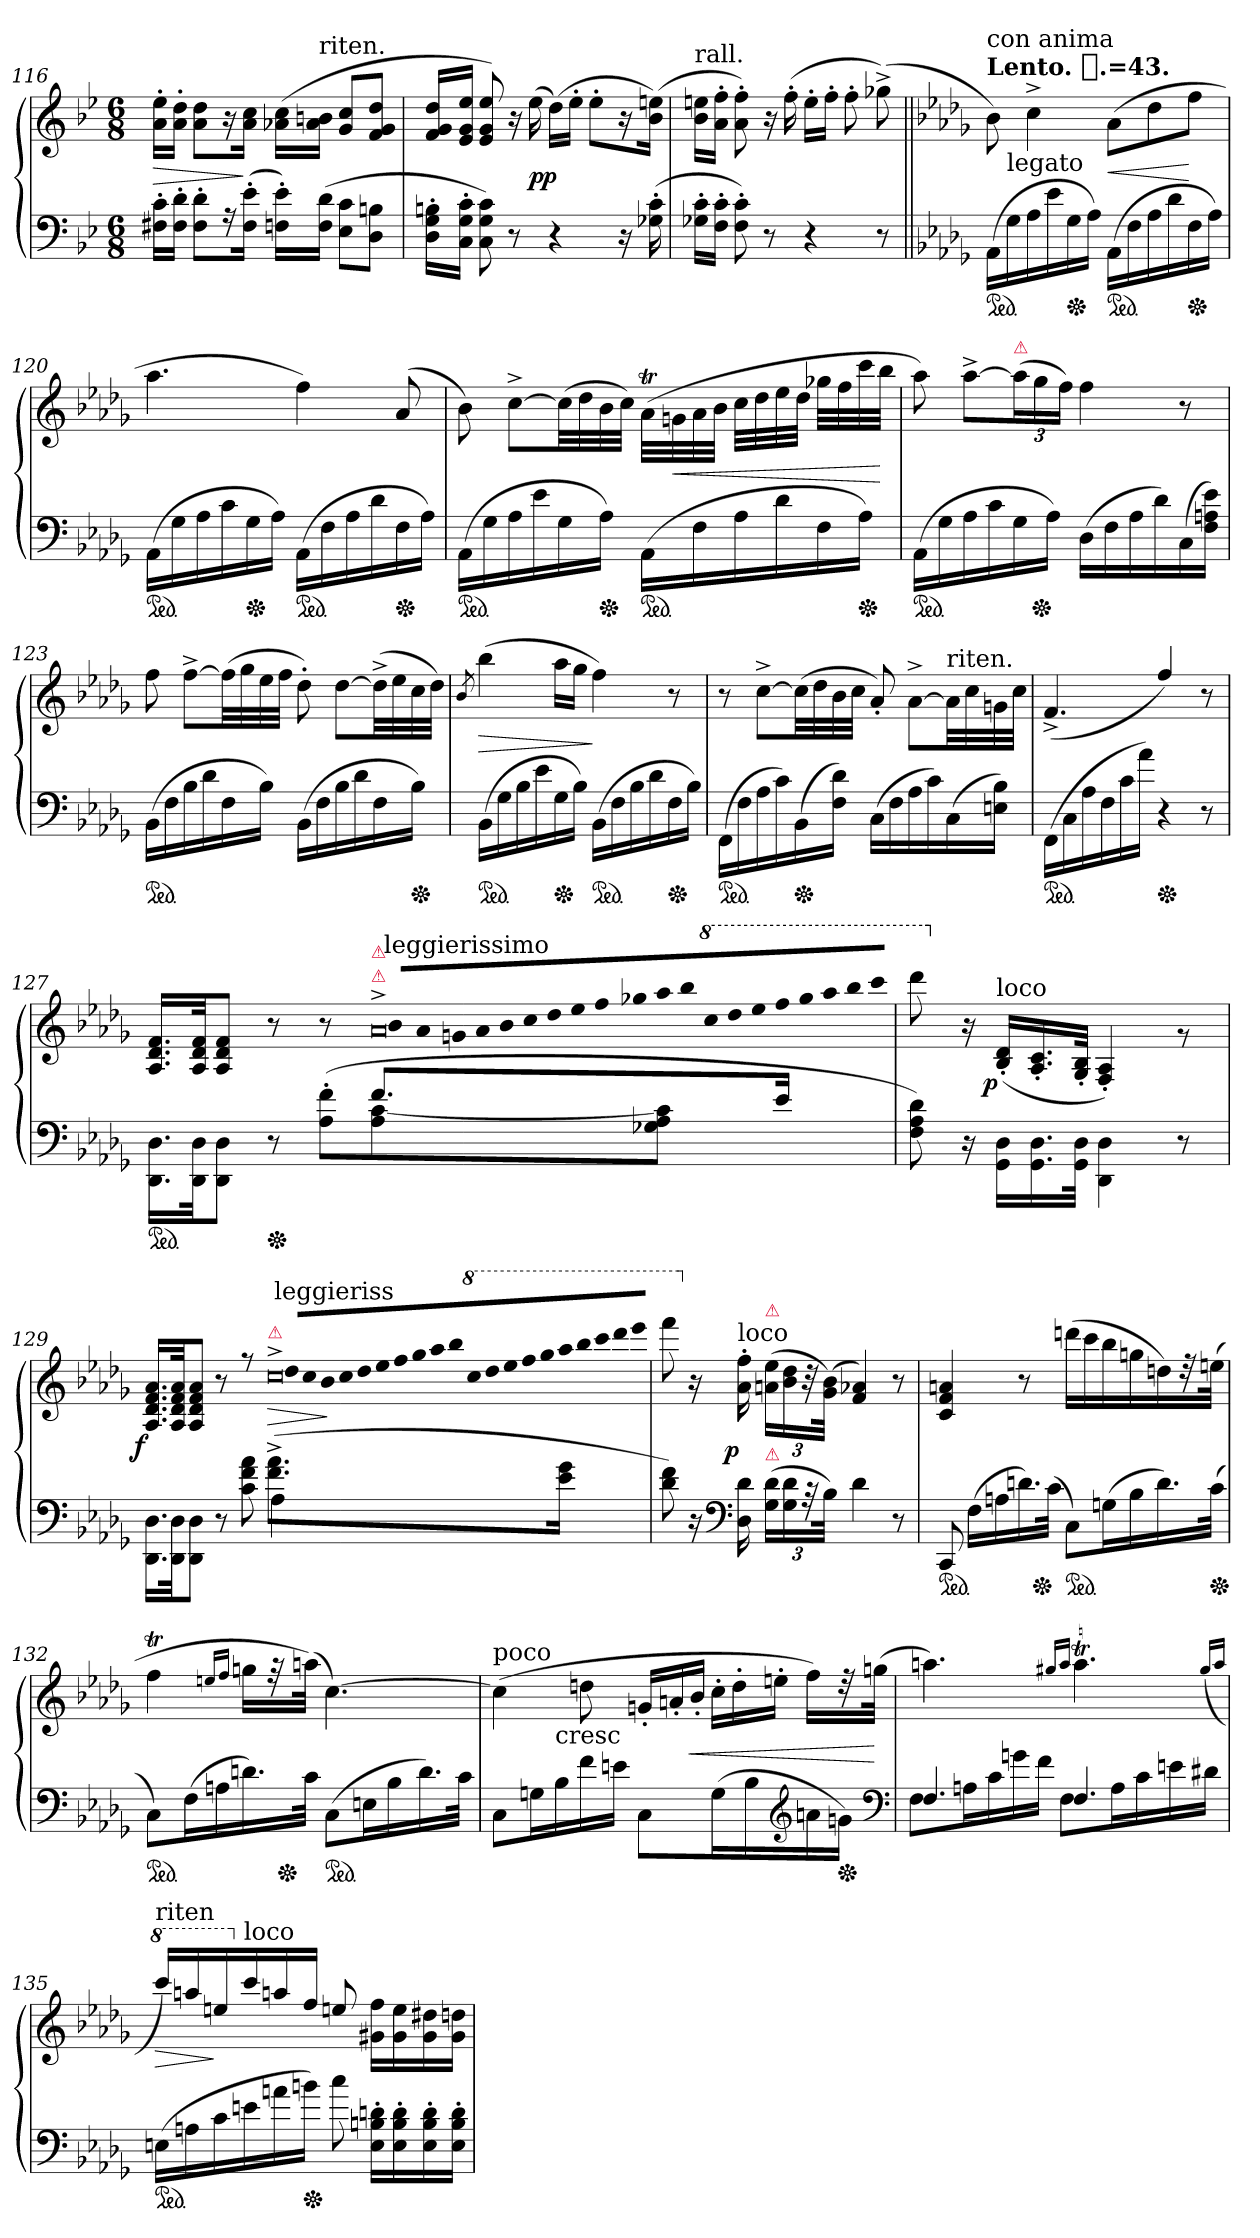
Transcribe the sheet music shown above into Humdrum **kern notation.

**kern	**kern	**dynam
*part1	*part1	*part1
*staff2	*staff1	*staff1/2
*clefF4	*clefG2	*
*k[b-e-]	*k[b-e-]	*
*B-:	*B-:	*
*M6/8	*M6/8	*
=116	=116	=116
16F#X' 16c'LL	16a' 16ee-'LL	>
16F#' 16d'JJ	16a' 16dd'JJ	.
8F#' 8d'L	8a 8ddL	.
16r	16r	.
(>16F#' 16e-'Jk	16a 16ccJk	]
16Fn' 16e-'LL)	(<16a-X 16ccLL	.
!	!LO:TX:a:t=riten.	!
(>16F 16dJJ	16a- 16bnJJ	.
8E- 8cL	8g 8ccL	.
8D 8BnJ	8f 8g 8ddJ	.
=117	=117	=117
16D'> 16G'> 16Bn'>LL	16f 16g 16ddLL	.
16C'> 16G'> 16c'>JJ	16e- 16g 16ee-JJ	.
8C 8G 8c)	8e- 8g 8ee-)	.
8r	16r	.
.	(>16ee-	pp
4r	(>16ddLL)	.
.	16ee-'JJ	.
.	8ee-'L	.
16r	16r	.
(16G-X' 16c'	(>16b- 16eenJk)	.
=118	=118	=118
!	!LO:TX:a:t=rall.	!
16G-X' 16c'LL	16b- 16eenLL	.
16F' 16c'JJ	16a' 16ff'JJ	.
8F' 8c')	8a' 8ff')	.
8r	16r	.
.	(>16ff'	.
4r	16ee'LL	.
.	16ff'JJ	.
.	8ff'	.
8r	(>8gg-X^<)	.
=119||	=119||	=119||
*k[b-e-a-d-g-]	*k[b-e-a-d-g-]	*
!	!LO:TX:a:B:t=Lento. [quarter].=43.	!
!	!LO:TX:a:t=con anima	!
*ped	*	*
(>16AA-LL	8b-)	.
!LO:TX:a:t=legato	!	!
16G-	.	.
16A-	4cc^	.
16e-	.	.
*Xped	*	*
16G-	.	.
16A-JJ)	.	.
*ped	*	*
(>16AA-LL	(>8a-L	<
16F	.	.
16A-	8dd-	.
16d-	.	.
*Xped	*	*
16F	8ffJ	[
16A-JJ)	.	.
=120	=120	=120
*ped	*	*
(>16AA-LL	4.aa-	.
16G-	.	.
16A-	.	.
16c	.	.
*Xped	*	*
16G-	.	.
16A-JJ)	.	.
*ped	*	*
(>16AA-LL	4ff)	.
16F	.	.
16A-	.	.
16d-	.	.
*Xped	*	*
16F	(>8a-	.
16A-JJ)	.	.
=121	=121	=121
*ped	*	*
(>16AA-LL	8b-)	.
16G-	.	.
16A-	[8cc^L	.
16e-	.	.
16G-	(>32ccLL]	.
.	32dd-	.
*Xped	*	*
16A-JJ)	32b-	.
.	32ccJJJ)	.
*ped	*	*
(>16AA-LL	(>32a-T\LLL	.
.	32gn	<
16F	32a-	.
.	32b-JJJ	.
16A-	32ccLLL	.
.	32dd-	.
16d-	32ee-	.
.	32dd-JJJ	.
16F	32gg-XLLL	.
.	32ff	.
*Xped	*	*
16A-JJ)	32ccc	.
.	32bb-JJJ	[
=122	=122	=122
*ped	*	*
(>16AA-LL	8aa-)	.
16G-	.	.
16A-	[8aa-^<L	.
16c	.	.
!	!LO:TX:a:color=crimson:t=⚠	!
16G-	(24aa-L]	.
*Xped	*	*
.	24gg-	.
16A-JJ)	.	.
.	24ffJJ)	.
(>16D-LL	4ff	.
16F	.	.
16A-	.	.
16d-)	.	.
(>16C	8r	.
16F 16An 16e-JJ)	.	.
=123	=123	=123
*ped	*	*
(>16BB-LL	8ff	.
16F	.	.
16B-	[8ff^<L	.
16d-	.	.
16F	(>32ffLL]	.
.	32gg-	.
16B-JJ)	32ee-	.
.	32ffJJJ	.
(>16BB-LL	8dd-'>)	.
16F	.	.
16B-	[8dd-L	.
16d-	.	.
16F	(>32dd-^>LL]	.
.	32ee-	.
*Xped	*	*
16B-JJ)	32cc	.
.	32dd-JJJ)	.
=124	=124	=124
.	8qb-/	.
*ped	*	*
(>16BB-LL	(>4bb-	>
16G-	.	.
16B-	.	.
16e-	.	.
*Xped	*	*
16G-	16aa-LL	.
16B-JJ)	16gg-JJ	.
*ped	*	*
(>16BB-LL	4ff)	]
16F	.	.
16B-	.	.
16d-	.	.
*Xped	*	*
16F	8r	.
16B-JJ)	.	.
=125	=125	=125
*ped	*	*
(>16FFLL	8r	.
16F	.	.
16A-	[8cc^<L	.
16c)	.	.
*Xped	*	*
(>16BB-	(>32ccLL]	.
.	32dd-	.
16F 16d-JJ)	32b-	.
.	32ccJJJ	.
(>16CLL	8a-'<)	.
16F	.	.
16A-	[8a-^>\L	.
16c)	.	.
!	!LO:TX:a:t=riten.	!
(>16C	32a-\LL]	.
.	32cc	.
16En 16B-JJ)	32gn	.
.	32ccJJJ	.
=126	=126	=126
*ped	*	*
(>16FFLL	(>4.f^	.
16C	.	.
16A-	.	.
16F	.	.
16c	.	.
16a-\JJ)	.	.
*Xped	*	*
4r	4ff/)	.
8r	8r	.
=127	=127	=127
*^	*^	*
*ped	*	*	*	*
16.DD-\ 16.D-\LL	8rBBBByy	16.A-/ 16.d-/ 16.f/LL	2ryy	.
32DD- 32D-JK	.	32A-/ 32d-/ 32f/JK	.	.
8DD- 8D-J	8rBBBByy	8A-/ 8d-/ 8f/J	.	.
*Xped	*	*	*	*
8r	8rDDDyy	8r	.	.
8rBBBByy	(>8A-'>\ 8f'>\L	8r	.	.
!	!	!LO:N:vis=0	!	!
*	*	*	*Xtuplet	*
!	!	!LO:TX:a:color=crimson:t=⚠	!	!
!	!	!LO:TX:a:color=crimson:t=⚠	!	!
!	!	!	!LO:N:vis=8	!
8.f/L	8A- [8c	4a-^>/	80b-!/L	.
!	!	!	!LO:TX:a:t=leggierissimo	!
!	!	!	!LO:N:vis=8	!
.	.	.	80a-!	.
!	!	!	!LO:N:vis=8	!
.	.	.	80gn!	.
!	!	!	!LO:N:vis=8	!
.	.	.	80a-!	.
!	!	!	!LO:N:vis=8	!
.	.	.	80b-!	.
!	!	!	!LO:N:vis=8	!
.	.	.	80cc!	.
!	!	!	!LO:N:vis=8	!
.	.	.	80dd-!	.
!	!	!	!LO:N:vis=8	!
.	.	.	80ee-!	.
!	!	!	!LO:N:vis=8	!
.	.	.	80ff!	.
!	!	!	!LO:N:vis=8	!
.	.	.	80gg-X!	.
!	!	!	!LO:N:vis=8	!
.	8G-X 8A- 8c]J	.	80aa-!	.
!	!	!	!LO:N:vis=8	!
.	.	.	80bb-!	.
*	*	*8va	*	*
!	!	!	!LO:N:vis=8	!
.	.	.	80ccc!	.
!	!	!	!LO:N:vis=8	!
.	.	.	80ddd-!	.
!	!	!	!LO:N:vis=8	!
.	.	.	80eee-!	.
!	!	!	!LO:N:vis=8	!
16e-Jk	.	.	80fff!	.
!	!	!	!LO:N:vis=8	!
.	.	.	80ggg-!	.
!	!	!	!LO:N:vis=8	!
.	.	.	80aaa-!	.
!	!	!	!LO:N:vis=8	!
.	.	.	80bbb-!	.
!	!	!	!LO:N:vis=8	!
.	.	.	80cccc!J	.
*v	*v	*	*	*
*	*v	*v	*
=128	=128	=128
8F 8A- 8d-)	8dddd-	.
*	*X8va	*
16r	16r	.
!	!LO:TX:a:t=loco	!
!	!	!LO:DY:rj
16GG-\ 16D-\LL	(>16B-'>/ 16d-'>/LL	p
16.GG-\ 16.D-\	16.A-'>/ 16.c'>/	.
32GG-\ 32D-\JJk	32G-'>/ 32B-'>/JJk	.
4DD-\ 4D-\	4F'>/ 4A-'>/)	.
8r	8rg	.
=129	=129	=129
*^	*^	*
!	!	!	!	!LO:DY:rj
16.DD-\ 16.D-\LL	4.rAyy	16.A-/ 16.d-/ 16.f/ 16.a-/LL	2ryy	f
32DD- 32D-JK	.	32A-/ 32d-/ 32f/ 32a-/JK	.	.
8DD- 8D-J	.	8A-/ 8d-/ 8f/ 8a-/J	.	.
8r	.	8r	.	.
8c\ 8f\ 8a-\	8raayy	8rff	.	.
!	!	!LO:TX:a:color=crimson:t=⚠	!	!
!	!	!LO:N:vis=0	!LO:N:vis=8	!
(>8.f^\ 8.a-^\L	4A-	4cc^>/	80dd-!/L	>
!	!	!	!LO:TX:a:t=leggieriss	!
!	!	!	!LO:N:vis=8	!
.	.	.	80cc!	.
!	!	!	!LO:N:vis=8	!
.	.	.	80b-!	.
!	!	!	!LO:N:vis=8	!
.	.	.	80cc!	]
!	!	!	!LO:N:vis=8	!
.	.	.	80dd-!	.
!	!	!	!LO:N:vis=8	!
.	.	.	80ee-!	.
!	!	!	!LO:N:vis=8	!
.	.	.	80ff!	.
!	!	!	!LO:N:vis=8	!
.	.	.	80gg-!	.
!	!	!	!LO:N:vis=8	!
.	.	.	80aa-!	.
!	!	!	!LO:N:vis=8	!
.	.	.	80bb-!	.
*	*	*8va	*	*
!	!	!	!LO:N:vis=8	!
.	.	.	80ccc!	.
!	!	!	!LO:N:vis=8	!
.	.	.	80ddd-!	.
!	!	!	!LO:N:vis=8	!
.	.	.	80eee-!	.
!	!	!	!LO:N:vis=8	!
.	.	.	80fff!	.
!	!	!	!LO:N:vis=8	!
.	.	.	80ggg-!	.
!	!	!	!LO:N:vis=8	!
16e-\ 16g-\Jk	.	.	80aaa-!	.
!	!	!	!LO:N:vis=8	!
.	.	.	80bbb-!	.
!	!	!	!LO:N:vis=8	!
.	.	.	80cccc!	.
!	!	!	!LO:N:vis=8	!
.	.	.	80dddd-!	.
!	!	!	!LO:N:vis=8	!
.	.	.	80eeee-!J	.
*v	*v	*	*	*
*	*v	*v	*
=130	=130	=130
8d- 8f)	8ffff	.
*	*X8va	*
16r	16r	.
*clefF4	*	*
!	!LO:TX:a:t=loco	!
!	!	!LO:DY:rj
16D- 16d-	16a-'> 16ff'>	p
*	*tuplet	*
!	!LO:TX:a:color=crimson:t=⚠	!
!LO:TX:a:color=crimson:t=⚠	!	!
(>24G- 24d-LL	(>24an 24ee-LL	.
24G- 24d-	24b- 24dd-	.
48rA	48r	.
48B-JJk)	(>48g- 48b-JJk)	.
4d-	4f 4a-X)	.
8r	8r	.
=131	=131	=131
!	!LO:TX:a:t=dolciss.	!
*ped	*	*
*	*^	*
8CC	4c 4f 4an	4ryy	.
(>16FLL	.	.	.
16An	.	.	.
16.dn)	8r	32.ryy	.
*Xped	*	*	*
.	.	4ryy	.
(>32cJJk	.	.	.
*ped	*	*	*
8CL)	(>16dddnLL	.	.
.	16ccc	.	.
(>16GnL	16bb-	.	.
.	.	8ryy	.
16B-	16ggn	.	.
16.d)	16ddn)	.	.
.	.	16ryy	.
.	32rdd	.	.
*Xped	*	*	*
(>32cJJk	(>32eenJJk	.	.
.	.	64ryy	.
=132	=132	=132	=132
*ped	*	*	*
8CL)	4fft	4ryy	.
(>16FL	.	.	.
16An	.	.	.
.	16qqeen/LL	.	.
.	16qqff/JJ	.	.
16.dn)	16ggnLL	16ryy	.
.	32rff	64ryy	.
*Xped	*	*	*
.	.	4ryy	.
32cJJk	(>32aanJJk)	.	.
*ped	*	*	*
(>8CL	[4.cc)	.	.
16EnL	.	.	.
16B-	.	.	.
.	.	8ryy	.
16.d)	.	.	.
.	.	32.ryy	.
32cJJk	.	.	.
=133	=133	=133	=133
!	!LO:TX:a:t=poco	!	!
8CL	(>4cc]	8.ryy	.
16GnL	.	.	.
!	!	!LO:TX:c:t=cresc	!
16B-	.	2ryy	.
16f	8ddn	.	.
16enJJ	.	.	.
*	*Xtuplet	*	*
8CL	24gn'LL	.	.
.	24an'	.	.
.	24b-'JJ	.	<
(>16GL	24cc'LL	.	.
.	24dd'	.	.
16B-	.	.	.
.	24een'JJ	.	.
*clefG2	*	*	*
16an	16ffLL)	.	.
*Xped	*	*	*
16gnJJ)	32rdd	16ryy	.
.	(>32ggnJJk	.	[
*clefF4	*	*	*
*	*v	*v	*
=134	=134	=134
*^	*	*
4.F/	8FL	4.aan)	.
.	16An\L	.	.
.	16c	.	.
.	16gn\	.	.
.	16f\JJ	.	.
.	.	16qqgg#X/LL	.
.	.	16qqaa/JJ	.
4.F/	8FL	4.aaT	.
.	16A\L	.	.
.	16c	.	.
.	16en\	.	.
.	16d#XJJ	.	.
*v	*v	*	*
.	(>16qqgg#/LL	.
.	16qqaa/JJ	.
=135	=135	=135
*	*8va	*
!	!LO:TX:a:t=riten	!
*ped	*	*
(<16EnLL	16cccc/LL)	>
16An	16aaan	.
16c	16eeen	]
*	*X8va	*
!	!LO:TX:a:t=loco	!
16en\	16ccc/	.
16an	16aan	.
*Xped	*	*
16bn\JJ)	16ff/JJ	.
8cc\	8een/	.
16E' 16Bn' 16dn'LL	16g#X 16ffLL	.
16E' 16B' 16d'	16g# 16ee	.
16E' 16B' 16d'	16g# 16dd#X	.
16E' 16B' 16d'JJ	16g# 16ddnJJ	.
=	=	=
*-	*-	*-
